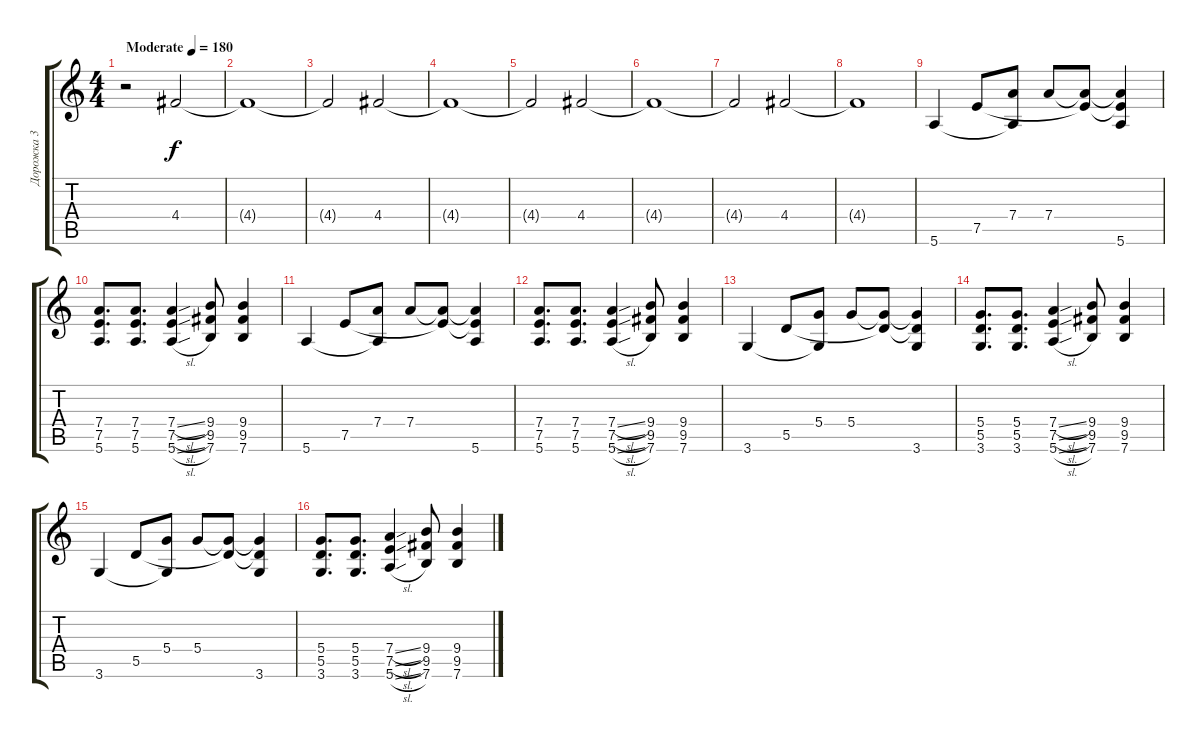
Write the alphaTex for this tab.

\track ("Дорожка 3" "Дорожка 3") {instrument overdrivenguitar}
\staff {score tabs}
\tuning (E4 B3 G3 D3 A2 E2) {hide}
\ts (4 4)
\tempo (180 "Moderate")
\clef g2
\ks c
r.2{dy f volume 8 instrument overdrivenguitar} 4.4.2 |
4.4{t}.1 |
4.4{t}.2 4.4.2 |
4.4{t}.1 |
4.4{t}.2 4.4.2 |
4.4{t}.1 |
4.4{t}.2 4.4.2 |
4.4{t}.1 |
5.6.4{volume 13} 7.5.8 (7.4 5.6{t}).8 7.4.8 (7.4{t} 7.5{t}).8 (7.4{t} 7.5{t} 5.6).4 |
(7.4 7.5 5.6).8{d} (7.4 7.5 5.6).8{d} (7.4{sl} 7.5{sl} 5.6{sl}).4 (9.4 9.5 7.6).8 (9.4 9.5 7.6).4 |
5.6.4 7.5.8 (7.4 5.6{t}).8 7.4.8 (7.4{t} 7.5{t}).8 (7.4{t} 7.5{t} 5.6).4 |
(7.4 7.5 5.6).8{d} (7.4 7.5 5.6).8{d} (7.4{sl} 7.5{sl} 5.6{sl}).4 (9.4 9.5 7.6).8 (9.4 9.5 7.6).4 |
3.6.4 5.5.8 (5.4 3.6{t}).8 5.4.8 (5.4{t} 5.5{t}).8 (5.4{t} 5.5{t} 3.6).4 |
(5.4 5.5 3.6).8{d} (5.4 5.5 3.6).8{d} (7.4{sl} 7.5{sl} 5.6{sl}).4 (9.4 9.5 7.6).8 (9.4 9.5 7.6).4 |
3.6.4 5.5.8 (5.4 3.6{t}).8 5.4.8 (5.4{t} 5.5{t}).8 (5.4{t} 5.5{t} 3.6).4 |
(5.4 5.5 3.6).8{d} (5.4 5.5 3.6).8{d} (7.4{sl} 7.5{sl} 5.6{sl}).4 (9.4 9.5 7.6).8 (9.4 9.5 7.6).4
